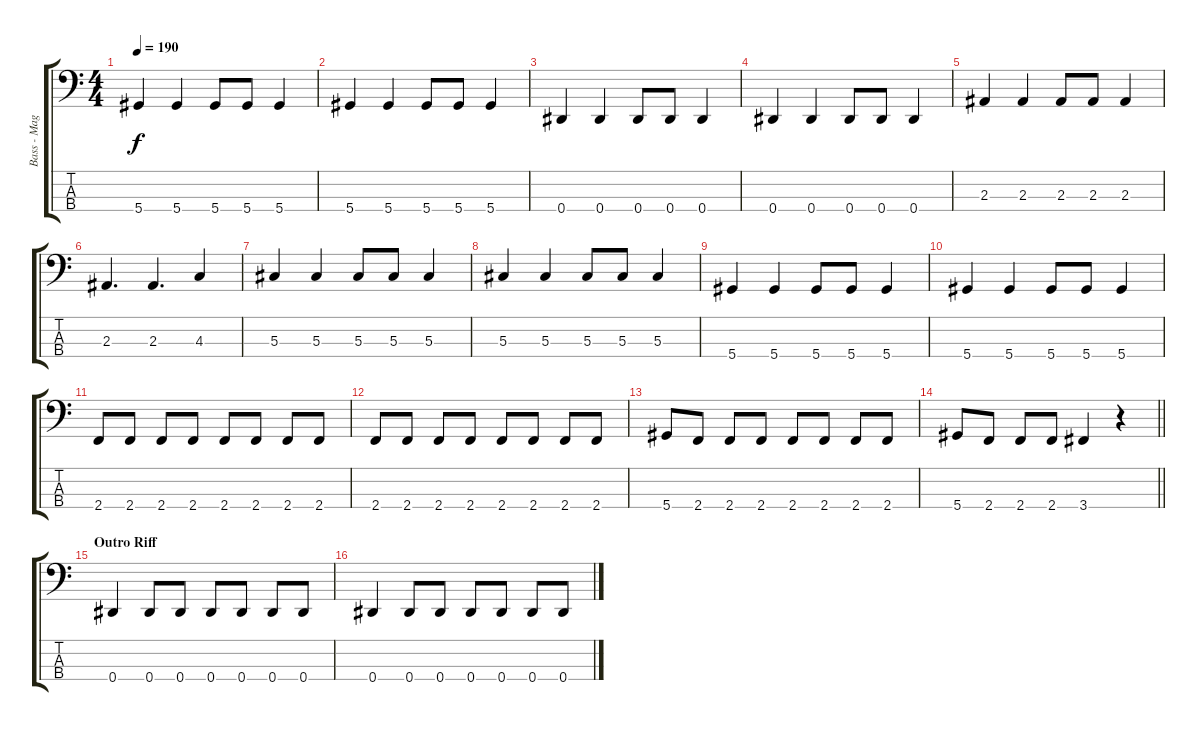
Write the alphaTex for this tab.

\track ("Bass - Magnus Rosén" "Bass - Mag") {instrument electricbassfinger}
\staff {score tabs}
\tuning (Gb2 Db2 Ab1 Eb1) {hide}
\ts (4 4)
\tempo 190
\clef f4
\ks c
5.4.4{dy f} 5.4.4 5.4.8 5.4.8 5.4.4 |
5.4.4 5.4.4 5.4.8 5.4.8 5.4.4 |
0.4.4 0.4.4 0.4.8 0.4.8 0.4.4 |
0.4.4 0.4.4 0.4.8 0.4.8 0.4.4 |
2.3.4 2.3.4 2.3.8 2.3.8 2.3.4 |
2.3.4{d} 2.3.4{d} 4.3.4 |
5.3.4 5.3.4 5.3.8 5.3.8 5.3.4 |
5.3.4 5.3.4 5.3.8 5.3.8 5.3.4 |
5.4.4 5.4.4 5.4.8 5.4.8 5.4.4 |
5.4.4 5.4.4 5.4.8 5.4.8 5.4.4 |
2.4.8 2.4.8 2.4.8 2.4.8 2.4.8 2.4.8 2.4.8 2.4.8 |
2.4.8 2.4.8 2.4.8 2.4.8 2.4.8 2.4.8 2.4.8 2.4.8 |
5.4.8 2.4.8 2.4.8 2.4.8 2.4.8 2.4.8 2.4.8 2.4.8 |
\barLineRight lightlight
5.4.8 2.4.8 2.4.8 2.4.8 3.4.4 r.4 |
\section ("" "Outro Riff")
0.4.4 0.4.8 0.4.8 0.4.8 0.4.8 0.4.8 0.4.8 |
0.4.4 0.4.8 0.4.8 0.4.8 0.4.8 0.4.8 0.4.8
